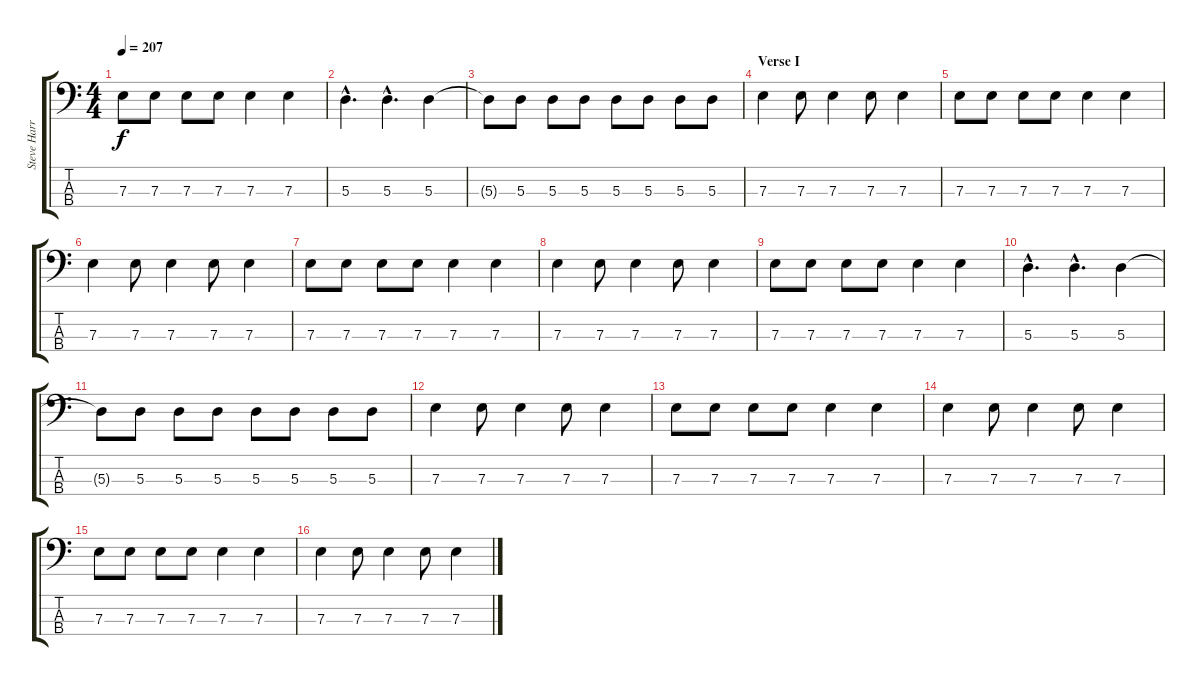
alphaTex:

\track ("Steve Harris" "Steve Harr") {instrument electricbassfinger}
\staff {score tabs}
\tuning (G2 D2 A1 E1) {hide}
\ts (4 4)
\tempo 207
\clef f4
\ks c
7.3.8{dy f} 7.3.8 7.3.8 7.3.8 7.3.4 7.3.4 |
5.3{hac}.4{d} 5.3{hac}.4{d} 5.3.4 |
5.3{t}.8 5.3.8 5.3.8 5.3.8 5.3.8 5.3.8 5.3.8 5.3.8 |
\section ("" "Verse I")
7.3.4 7.3.8 7.3.4 7.3.8 7.3.4 |
7.3.8 7.3.8 7.3.8 7.3.8 7.3.4 7.3.4 |
7.3.4 7.3.8 7.3.4 7.3.8 7.3.4 |
7.3.8 7.3.8 7.3.8 7.3.8 7.3.4 7.3.4 |
7.3.4 7.3.8 7.3.4 7.3.8 7.3.4 |
7.3.8 7.3.8 7.3.8 7.3.8 7.3.4 7.3.4 |
5.3{hac}.4{d} 5.3{hac}.4{d} 5.3.4 |
5.3{t}.8 5.3.8 5.3.8 5.3.8 5.3.8 5.3.8 5.3.8 5.3.8 |
7.3.4 7.3.8 7.3.4 7.3.8 7.3.4 |
7.3.8 7.3.8 7.3.8 7.3.8 7.3.4 7.3.4 |
7.3.4 7.3.8 7.3.4 7.3.8 7.3.4 |
7.3.8 7.3.8 7.3.8 7.3.8 7.3.4 7.3.4 |
7.3.4 7.3.8 7.3.4 7.3.8 7.3.4
